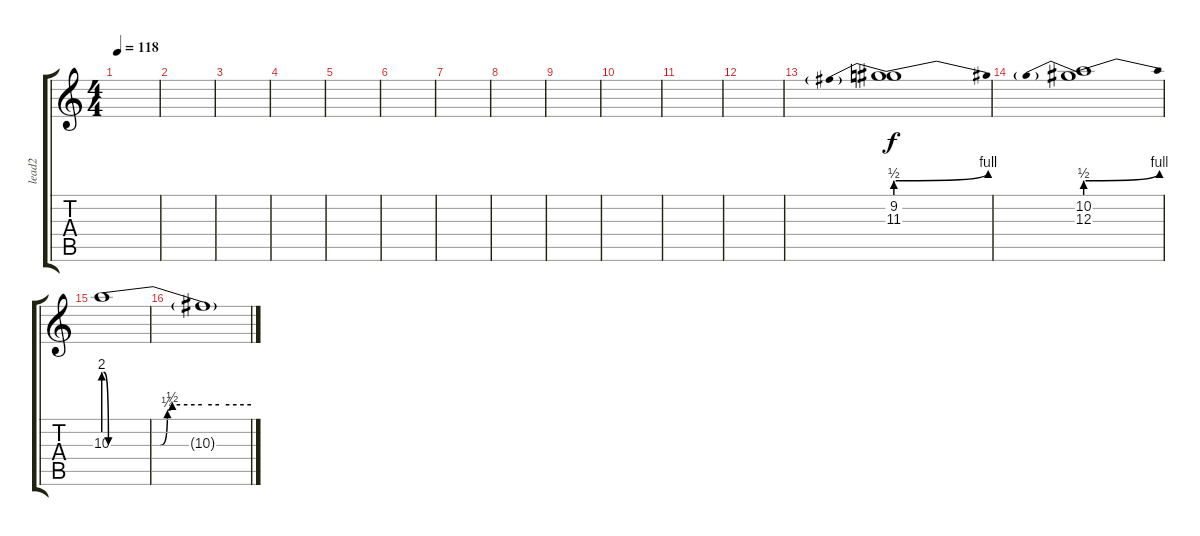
\track ("lead2" "lead2") {instrument distortionguitar}
\staff {score tabs}
\tuning (E4 B3 G3 D3 A2 E2) {hide}
\ts (4 4)
\tempo 118
\clef g2
\ks c
|
|
|
|
|
|
|
|
|
|
|
|
(9.2 11.3{be (prebendbend 0 2 60 4)}).1{balance 11} |
(10.2 12.3{be (prebendbend 0 2 60 4)}).1 |
10.3{be (custom 0 8 2 0 4 0 6 0 8 0 14 0 23 0 26 1 28 2 40 2 47 2 60 2)}.1 |
10.3{t}.1
